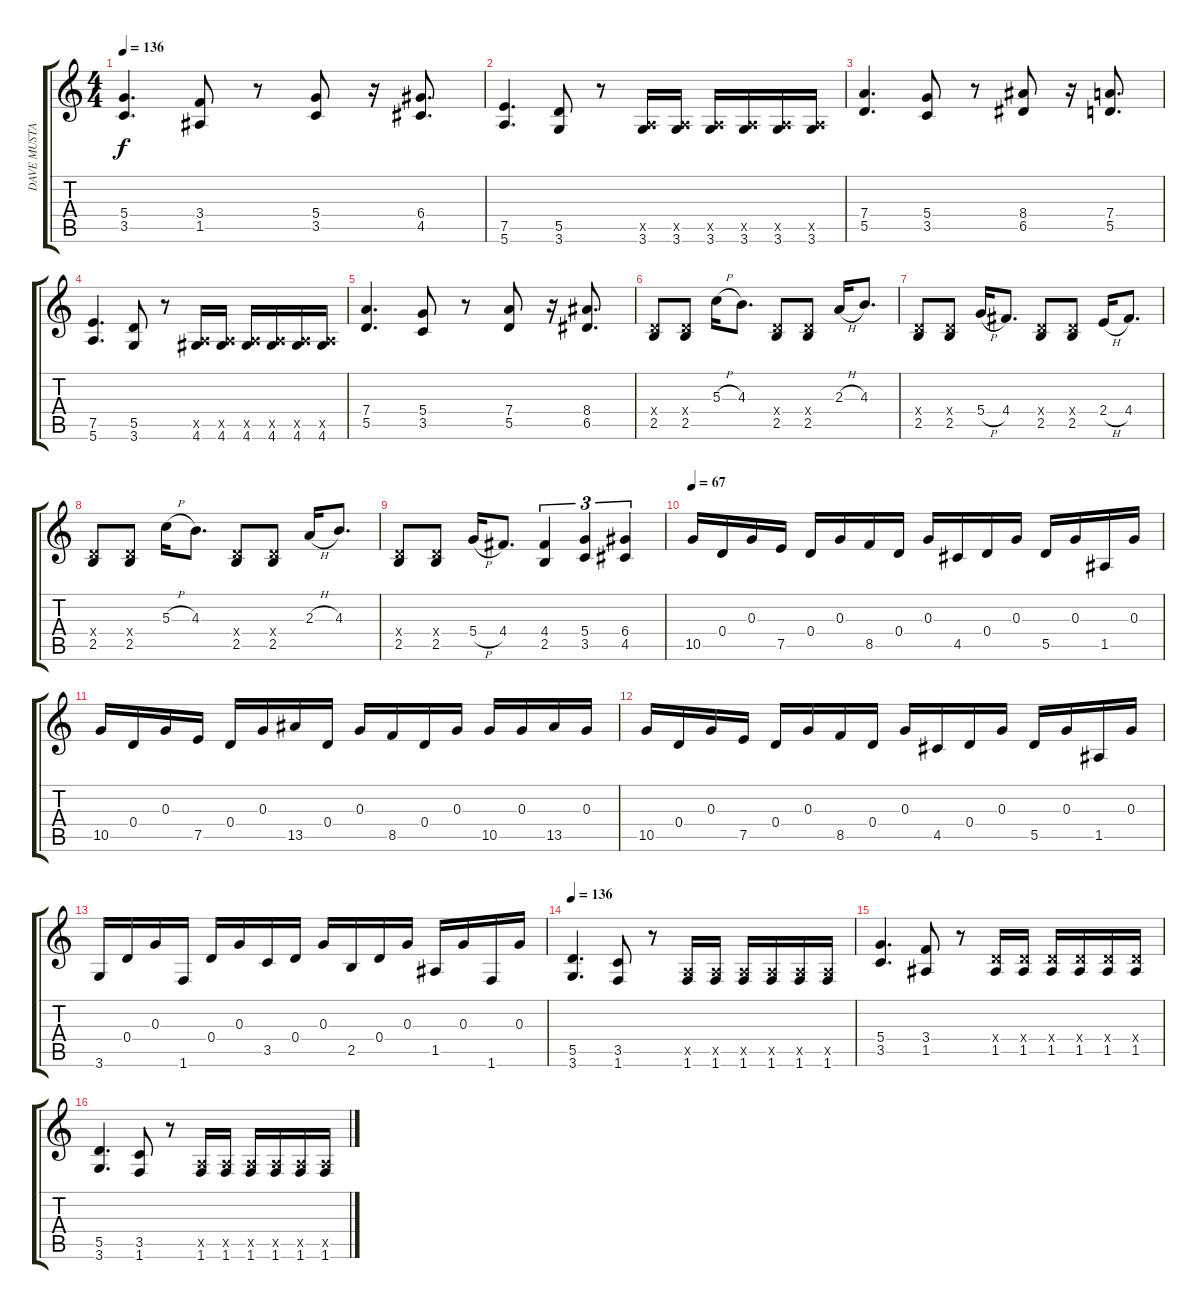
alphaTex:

\track ("DAVE MUSTAINE" "DAVE MUSTA") {instrument electricguitarclean}
\staff {score tabs}
\tuning (E4 B3 G3 D3 A2 E2) {hide}
\ts (4 4)
\tempo 136
\clef g2
\ks c
(5.4 3.5).4{d dy f} (3.4 1.5).8 r.8 (5.4 3.5).8 r.16 (6.4 4.5).8{d} |
(7.5 5.6).4{d} (5.5 3.6).8 r.8 (0.5{x} 3.6).16 (0.5{x} 3.6).16 (0.5{x} 3.6).16 (0.5{x} 3.6).16 (0.5{x} 3.6).16 (0.5{x} 3.6).16 |
(7.4 5.5).4{d} (5.4 3.5).8 r.8 (8.4 6.5).8 r.16 (7.4 5.5).8{d} |
(7.5 5.6).4{d} (5.5 3.6).8 r.8 (0.5{x} 4.6).16 (0.5{x} 4.6).16 (0.5{x} 4.6).16 (0.5{x} 4.6).16 (0.5{x} 4.6).16 (0.5{x} 4.6).16 |
(7.4 5.5).4{d} (5.4 3.5).8 r.8 (7.4 5.5).8 r.16 (8.4 6.5).8{d} |
(0.4{x} 2.5).8 (0.4{x} 2.5).8 5.3{h}.16 4.3.8{d} (0.4{x} 2.5).8 (0.4{x} 2.5).8 2.3{h}.16 4.3.8{d} |
(0.4{x} 2.5).8 (0.4{x} 2.5).8 5.4{h}.16 4.4.8{d} (0.4{x} 2.5).8 (0.4{x} 2.5).8 2.4{h}.16 4.4.8{d} |
(0.4{x} 2.5).8 (0.4{x} 2.5).8 5.3{h}.16 4.3.8{d} (0.4{x} 2.5).8 (0.4{x} 2.5).8 2.3{h}.16 4.3.8{d} |
(0.4{x} 2.5).8 (0.4{x} 2.5).8 5.4{h}.16 4.4.8{d} (4.4 2.5).4{tu (3 2)} (5.4 3.5).4{tu (3 2)} (6.4 4.5).4{tu (3 2)} |
\tempo 67
10.5.16{instrument electricguitarclean} 0.4.16 0.3.16 7.5.16 0.4.16 0.3.16 8.5.16 0.4.16 0.3.16 4.5.16 0.4.16 0.3.16 5.5.16 0.3.16 1.5.16 0.3.16 |
10.5.16 0.4.16 0.3.16 7.5.16 0.4.16 0.3.16 13.5.16 0.4.16 0.3.16 8.5.16 0.4.16 0.3.16 10.5.16 0.3.16 13.5.16 0.3.16 |
10.5.16 0.4.16 0.3.16 7.5.16 0.4.16 0.3.16 8.5.16 0.4.16 0.3.16 4.5.16 0.4.16 0.3.16 5.5.16 0.3.16 1.5.16 0.3.16 |
3.6.16 0.4.16 0.3.16 1.6.16 0.4.16 0.3.16 3.5.16 0.4.16 0.3.16 2.5.16 0.4.16 0.3.16 1.5.16 0.3.16 1.6.16 0.3.16 |
\tempo 136
(5.5 3.6).4{d instrument distortionguitar} (3.5 1.6).8 r.8 (0.5{x} 1.6).16 (0.5{x} 1.6).16 (0.5{x} 1.6).16 (0.5{x} 1.6).16 (0.5{x} 1.6).16 (0.5{x} 1.6).16 |
(5.4 3.5).4{d} (3.4 1.5).8 r.8 (0.4{x} 1.5).16 (0.4{x} 1.5).16 (0.4{x} 1.5).16 (0.4{x} 1.5).16 (0.4{x} 1.5).16 (0.4{x} 1.5).16 |
(5.5 3.6).4{d} (3.5 1.6).8 r.8 (0.5{x} 1.6).16 (0.5{x} 1.6).16 (0.5{x} 1.6).16 (0.5{x} 1.6).16 (0.5{x} 1.6).16 (0.5{x} 1.6).16
